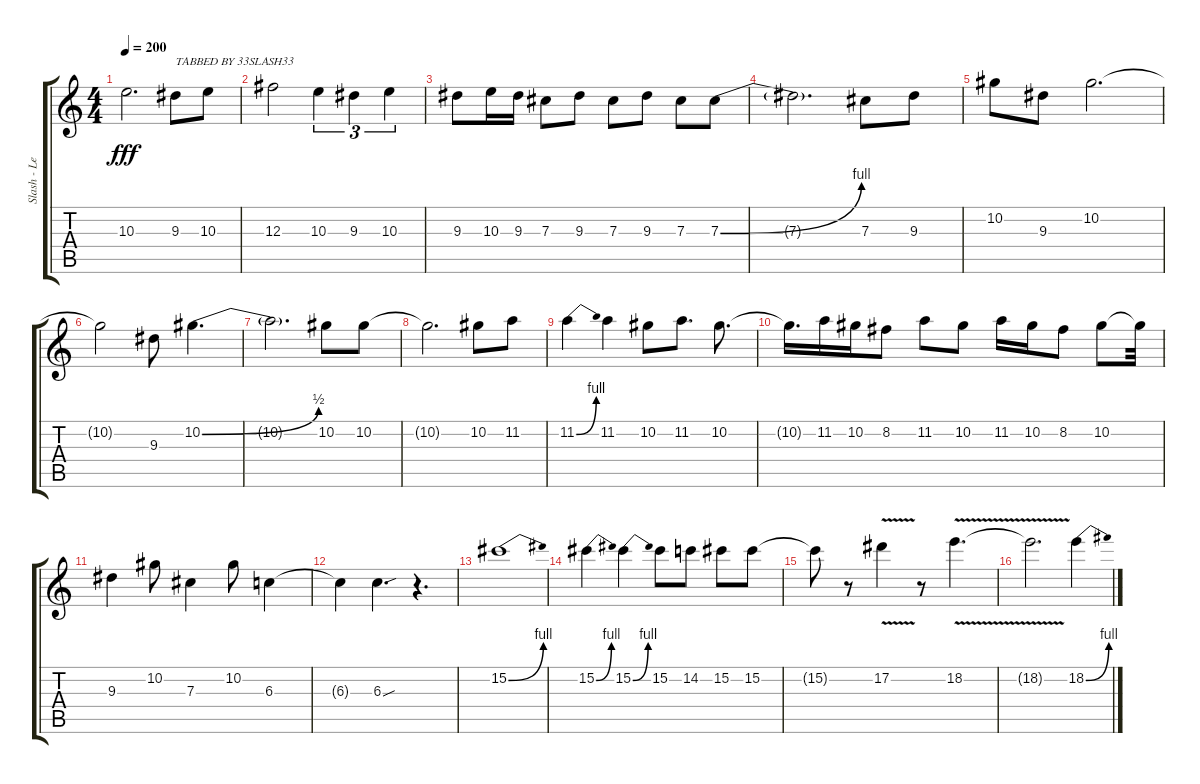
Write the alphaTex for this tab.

\track ("Slash - Lead Guitar" "Slash - Le") {instrument acousticguitarsteel}
\staff {score tabs}
\tuning (Eb4 Bb3 Gb3 Db3 Ab2 Eb2) {hide}
\ts (4 4)
\tempo 200
\clef g2
\ks c
10.3.2{d dy fff} 9.3.8{txt "TABBED BY 33SLASH33"} 10.3.8 |
12.3.2 10.3.4{tu (3 2)} 9.3.4{tu (3 2)} 10.3.4{tu (3 2)} |
9.3.8 10.3.16 9.3.16 7.3.8 9.3.8 7.3.8 9.3.8 7.3.8 7.3{be (bend 0 0 60 4)}.8 |
7.3{t}.2{d} 7.3.8 9.3.8 |
10.2.8 9.3.8 10.2.2{d} |
10.2{t}.2 9.3.8 10.2{be (bend 0 0 60 2)}.4{d} |
10.2{t}.2{d} 10.2.8 10.2.8 |
10.2{t}.2{d} 10.2.8 11.2.8 |
11.2{be (bend 0 0 60 4)}.4 11.2.4 10.2.8 11.2.8{d} 10.2.8{d} |
10.2{t}.16{d} 11.2.16 10.2.16 8.2.8 11.2.8 10.2.8 11.2.16 10.2.16 8.2.8 10.2.8 10.2{t}.32 |
9.3.4 10.2.8 7.3.4 10.2.8 6.3.4 |
6.3{t}.4 6.3{sou}.4{d} r.4{d} |
15.2{be (bend 0 0 60 4)}.1 |
15.2{be (bend 0 0 60 4)}.4 15.2{be (bend 0 0 60 4)}.4 15.2.8 14.2.8 15.2.8 15.2.8 |
15.2{t}.8 r.8 17.2{v}.4 r.8 18.2{v}.4{d} |
18.2{t}.2{d} 18.2{be (bend 0 0 60 4)}.4
